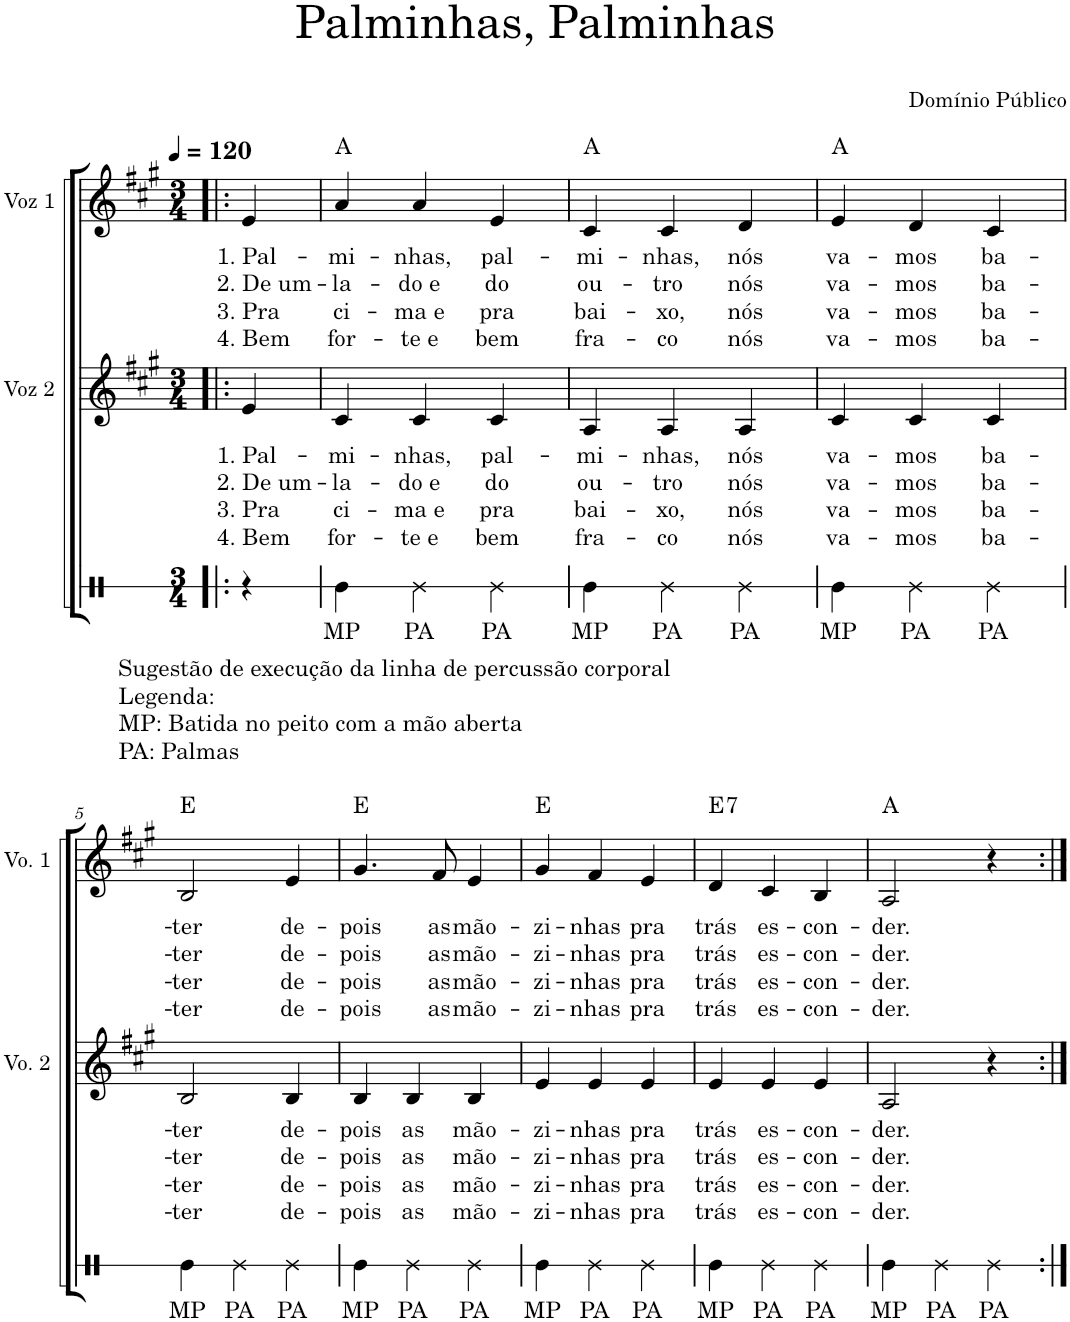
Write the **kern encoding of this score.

**kern	**text	**kern	**text	**text	**text	**text	**kern	**text	**text	**text	**text	**harte
*part3	*part3	*part2	*part2	*part2	*part2	*part2	*part1	*part1	*part1	*part1	*part1	*part1
*staff3	*staff3	*staff2	*staff2	*staff2	*staff2	*staff2	*staff1	*staff1	*staff1	*staff1	*staff1	*
*I"Voz 3	*	*I"Voz 2	*	*	*	*	*I"Voz 1	*	*	*	*	*
*	*	*I'Vo. 2	*	*	*	*	*I'Vo. 1	*	*	*	*	*
*stria1	*	*	*	*	*	*	*	*	*	*	*	*
*clefX	*	*clefG2	*	*	*	*	*clefG2	*	*	*	*	*
*k[]	*	*k[f#c#g#]	*	*	*	*	*k[f#c#g#]	*	*	*	*	*
*M3/4	*	*M3/4	*	*	*	*	*M3/4	*	*	*	*	*
*MM120	*	*MM120	*	*	*	*	*MM120	*	*	*	*	*
=1!|:	=1!|:	=1!|:	=1!|:	=1!|:	=1!|:	=1!|:	=1!|:	=1!|:	=1!|:	=1!|:	=1!|:	=1!|:
!LO:TX:b:t=Sugestão de execução da linha de percussão corporal	!	!	!	!	!	!	!	!	!	!	!	!
!LO:TX:b:t=Legenda&colon;	!	!	!	!	!	!	!	!	!	!	!	!
!LO:TX:b:t=MP&colon; Batida no peito com a mão aberta	!	!	!	!	!	!	!	!	!	!	!	!
!LO:TX:b:t=PA&colon; Palmas	!	!	!	!	!	!	!	!	!	!	!	!
!	!	!	!LO:LY:b	!LO:LY:b	!LO:LY:b	!LO:LY:b	!	!LO:LY:b	!LO:LY:b	!LO:LY:b	!LO:LY:b	!
4r	.	4e/	1. Pal-	2. De um-	3. Pra	4. Bem	4e/	1. Pal-	2. De um-	3. Pra	4. Bem	.
=2	=2	=2	=2	=2	=2	=2	=2	=2	=2	=2	=2	=2
!	!LO:LY:b	!	!LO:LY:b	!LO:LY:b	!LO:LY:b	!LO:LY:b	!	!LO:LY:b	!LO:LY:b	!LO:LY:b	!LO:LY:b	!
4Re\	MP	4c#/	-mi-	-la-	ci-	for-	4a/	-mi-	-la-	ci-	for-	A:maj
!	!LO:LY:b	!	!LO:LY:b	!LO:LY:b	!LO:LY:b	!LO:LY:b	!	!LO:LY:b	!LO:LY:b	!LO:LY:b	!LO:LY:b	!
4Re\	PA	4c#/	-nhas,	-do e	-ma e	-te e	4a/	-nhas,	-do e	-ma e	-te e	.
!	!LO:LY:b	!	!LO:LY:b	!LO:LY:b	!LO:LY:b	!LO:LY:b	!	!LO:LY:b	!LO:LY:b	!LO:LY:b	!LO:LY:b	!
4Re\	PA	4c#/	pal-	do	pra	bem	4e/	pal-	do	pra	bem	.
=3	=3	=3	=3	=3	=3	=3	=3	=3	=3	=3	=3	=3
!	!LO:LY:b	!	!LO:LY:b	!LO:LY:b	!LO:LY:b	!LO:LY:b	!	!LO:LY:b	!LO:LY:b	!LO:LY:b	!LO:LY:b	!
4Re\	MP	4A/	-mi-	ou-	bai-	fra-	4c#/	-mi-	ou-	bai-	fra-	A:maj
!	!LO:LY:b	!	!LO:LY:b	!LO:LY:b	!LO:LY:b	!LO:LY:b	!	!LO:LY:b	!LO:LY:b	!LO:LY:b	!LO:LY:b	!
4Re\	PA	4A/	-nhas,	-tro	-xo,	-co	4c#/	-nhas,	-tro	-xo,	-co	.
!	!LO:LY:b	!	!LO:LY:b	!LO:LY:b	!LO:LY:b	!LO:LY:b	!	!LO:LY:b	!LO:LY:b	!LO:LY:b	!LO:LY:b	!
4Re\	PA	4A/	nós	nós	nós	nós	4d/	nós	nós	nós	nós	.
=4	=4	=4	=4	=4	=4	=4	=4	=4	=4	=4	=4	=4
!	!LO:LY:b	!	!LO:LY:b	!LO:LY:b	!LO:LY:b	!LO:LY:b	!	!LO:LY:b	!LO:LY:b	!LO:LY:b	!LO:LY:b	!
4Re\	MP	4c#/	va-	va-	va-	va-	4e/	va-	va-	va-	va-	A:maj
!	!LO:LY:b	!	!LO:LY:b	!LO:LY:b	!LO:LY:b	!LO:LY:b	!	!LO:LY:b	!LO:LY:b	!LO:LY:b	!LO:LY:b	!
4Re\	PA	4c#/	-mos	-mos	-mos	-mos	4d/	-mos	-mos	-mos	-mos	.
!	!LO:LY:b	!	!LO:LY:b	!LO:LY:b	!LO:LY:b	!LO:LY:b	!	!LO:LY:b	!LO:LY:b	!LO:LY:b	!LO:LY:b	!
4Re\	PA	4c#/	ba-	ba-	ba-	ba-	4c#/	ba-	ba-	ba-	ba-	.
!!LO:LB:g=z
=5	=5	=5	=5	=5	=5	=5	=5	=5	=5	=5	=5	=5
!	!LO:LY:b	!	!LO:LY:b	!LO:LY:b	!LO:LY:b	!LO:LY:b	!	!LO:LY:b	!LO:LY:b	!LO:LY:b	!LO:LY:b	!
4Re\	MP	2B/	-ter	-ter	-ter	-ter	2B/	-ter	-ter	-ter	-ter	E:maj
!	!LO:LY:b	!	!	!	!	!	!	!	!	!	!	!
4Re\	PA	.	.	.	.	.	.	.	.	.	.	.
!	!LO:LY:b	!	!LO:LY:b	!LO:LY:b	!LO:LY:b	!LO:LY:b	!	!LO:LY:b	!LO:LY:b	!LO:LY:b	!LO:LY:b	!
4Re\	PA	4B/	de-	de-	de-	de-	4e/	de-	de-	de-	de-	.
=6	=6	=6	=6	=6	=6	=6	=6	=6	=6	=6	=6	=6
!	!LO:LY:b	!	!LO:LY:b	!LO:LY:b	!LO:LY:b	!LO:LY:b	!	!LO:LY:b	!LO:LY:b	!LO:LY:b	!LO:LY:b	!
4Re\	MP	4B/	-pois	-pois	-pois	-pois	4.g#/	-pois	-pois	-pois	-pois	E:maj
!	!LO:LY:b	!	!LO:LY:b	!LO:LY:b	!LO:LY:b	!LO:LY:b	!	!	!	!	!	!
4Re\	PA	4B/	as	as	as	as	.	.	.	.	.	.
!	!	!	!	!	!	!	!	!LO:LY:b	!LO:LY:b	!LO:LY:b	!LO:LY:b	!
.	.	.	.	.	.	.	8f#/	as	as	as	as	.
!	!LO:LY:b	!	!LO:LY:b	!LO:LY:b	!LO:LY:b	!LO:LY:b	!	!LO:LY:b	!LO:LY:b	!LO:LY:b	!LO:LY:b	!
4Re\	PA	4B/	mão-	mão-	mão-	mão-	4e/	mão-	mão-	mão-	mão-	.
=7	=7	=7	=7	=7	=7	=7	=7	=7	=7	=7	=7	=7
!	!LO:LY:b	!	!LO:LY:b	!LO:LY:b	!LO:LY:b	!LO:LY:b	!	!LO:LY:b	!LO:LY:b	!LO:LY:b	!LO:LY:b	!
4Re\	MP	4e/	-zi-	-zi-	-zi-	-zi-	4g#/	-zi-	-zi-	-zi-	-zi-	E:maj
!	!LO:LY:b	!	!LO:LY:b	!LO:LY:b	!LO:LY:b	!LO:LY:b	!	!LO:LY:b	!LO:LY:b	!LO:LY:b	!LO:LY:b	!
4Re\	PA	4e/	-nhas	-nhas	-nhas	-nhas	4f#/	-nhas	-nhas	-nhas	-nhas	.
!	!LO:LY:b	!	!LO:LY:b	!LO:LY:b	!LO:LY:b	!LO:LY:b	!	!LO:LY:b	!LO:LY:b	!LO:LY:b	!LO:LY:b	!
4Re\	PA	4e/	pra	pra	pra	pra	4e/	pra	pra	pra	pra	.
=8	=8	=8	=8	=8	=8	=8	=8	=8	=8	=8	=8	=8
!	!LO:LY:b	!	!LO:LY:b	!LO:LY:b	!LO:LY:b	!LO:LY:b	!	!LO:LY:b	!LO:LY:b	!LO:LY:b	!LO:LY:b	!LO:H:kt=7
4Re\	MP	4e/	trás	trás	trás	trás	4d/	trás	trás	trás	trás	E:7
!	!LO:LY:b	!	!LO:LY:b	!LO:LY:b	!LO:LY:b	!LO:LY:b	!	!LO:LY:b	!LO:LY:b	!LO:LY:b	!LO:LY:b	!
4Re\	PA	4e/	es-	es-	es-	es-	4c#/	es-	es-	es-	es-	.
!	!LO:LY:b	!	!LO:LY:b	!LO:LY:b	!LO:LY:b	!LO:LY:b	!	!LO:LY:b	!LO:LY:b	!LO:LY:b	!LO:LY:b	!
4Re\	PA	4e/	-con-	-con-	-con-	-con-	4B/	-con-	-con-	-con-	-con-	.
=9	=9	=9	=9	=9	=9	=9	=9	=9	=9	=9	=9	=9
!	!LO:LY:b	!	!LO:LY:b	!LO:LY:b	!LO:LY:b	!LO:LY:b	!	!LO:LY:b	!LO:LY:b	!LO:LY:b	!LO:LY:b	!
4Re\	MP	2A/	-der.	-der.	-der.	-der.	2A/	-der.	-der.	-der.	-der.	A:maj
!	!LO:LY:b	!	!	!	!	!	!	!	!	!	!	!
4Re\	PA	.	.	.	.	.	.	.	.	.	.	.
!	!LO:LY:b	!	!	!	!	!	!	!	!	!	!	!
4Re\	PA	4r	.	.	.	.	4r	.	.	.	.	.
=:|!	=:|!	=:|!	=:|!	=:|!	=:|!	=:|!	=:|!	=:|!	=:|!	=:|!	=:|!	=:|!
*-	*-	*-	*-	*-	*-	*-	*-	*-	*-	*-	*-	*-
